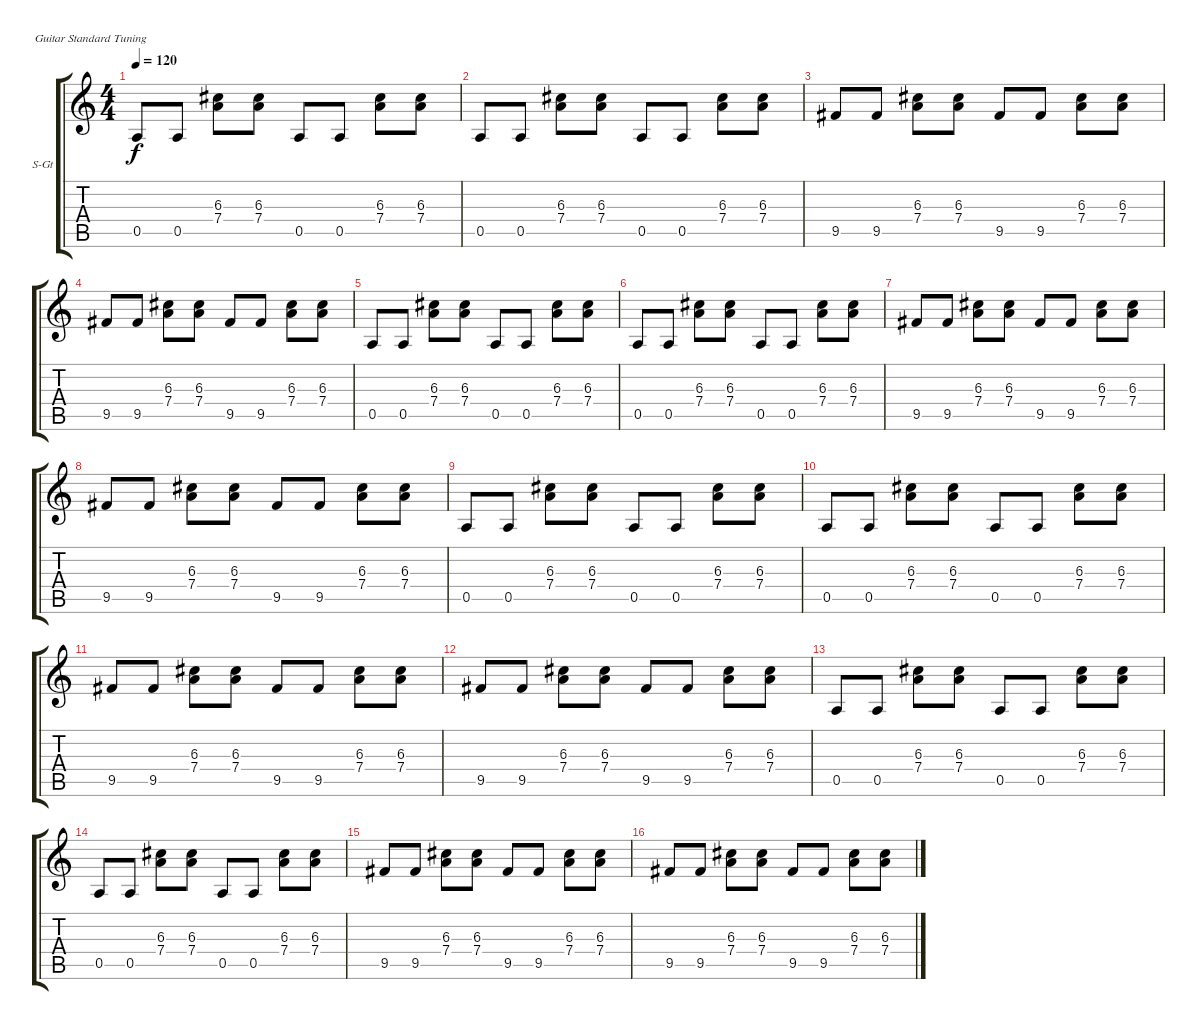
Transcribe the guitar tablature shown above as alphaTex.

\bracketExtendMode groupsimilarinstruments
\firstSystemTrackNameOrientation horizontal
\otherSystemsTrackNameOrientation horizontal
\track ("Steel Guitar" "S-Gt") {instrument acousticguitarsteel}
\staff {score tabs}
\tuning (E4 B3 G3 D3 A2 E2)
\ts (4 4)
\beaming (8 2 2 2 2)
\tempo 120
\clef g2
\ks c
0.5.8{dy f instrument acousticguitarsteel} 0.5.8 (6.3 7.4).8 (6.3 7.4).8 0.5.8 0.5.8 (6.3 7.4).8 (6.3 7.4).8 |
0.5.8 0.5.8 (6.3 7.4).8 (6.3 7.4).8 0.5.8 0.5.8 (6.3 7.4).8 (6.3 7.4).8 |
9.5.8 9.5.8 (6.3 7.4).8 (6.3 7.4).8 9.5.8 9.5.8 (6.3 7.4).8 (6.3 7.4).8 |
9.5.8 9.5.8 (6.3 7.4).8 (6.3 7.4).8 9.5.8 9.5.8 (6.3 7.4).8 (6.3 7.4).8 |
0.5.8 0.5.8 (6.3 7.4).8 (6.3 7.4).8 0.5.8 0.5.8 (6.3 7.4).8 (6.3 7.4).8 |
0.5.8 0.5.8 (6.3 7.4).8 (6.3 7.4).8 0.5.8 0.5.8 (6.3 7.4).8 (6.3 7.4).8 |
9.5.8 9.5.8 (6.3 7.4).8 (6.3 7.4).8 9.5.8 9.5.8 (6.3 7.4).8 (6.3 7.4).8 |
9.5.8 9.5.8 (6.3 7.4).8 (6.3 7.4).8 9.5.8 9.5.8 (6.3 7.4).8 (6.3 7.4).8 |
0.5.8 0.5.8 (6.3 7.4).8 (6.3 7.4).8 0.5.8 0.5.8 (6.3 7.4).8 (6.3 7.4).8 |
0.5.8 0.5.8 (6.3 7.4).8 (6.3 7.4).8 0.5.8 0.5.8 (6.3 7.4).8 (6.3 7.4).8 |
9.5.8 9.5.8 (6.3 7.4).8 (6.3 7.4).8 9.5.8 9.5.8 (6.3 7.4).8 (6.3 7.4).8 |
9.5.8 9.5.8 (6.3 7.4).8 (6.3 7.4).8 9.5.8 9.5.8 (6.3 7.4).8 (6.3 7.4).8 |
0.5.8 0.5.8 (6.3 7.4).8 (6.3 7.4).8 0.5.8 0.5.8 (6.3 7.4).8 (6.3 7.4).8 |
0.5.8 0.5.8 (6.3 7.4).8 (6.3 7.4).8 0.5.8 0.5.8 (6.3 7.4).8 (6.3 7.4).8 |
9.5.8 9.5.8 (6.3 7.4).8 (6.3 7.4).8 9.5.8 9.5.8 (6.3 7.4).8 (6.3 7.4).8 |
9.5.8 9.5.8 (6.3 7.4).8 (6.3 7.4).8 9.5.8 9.5.8 (6.3 7.4).8 (6.3 7.4).8
